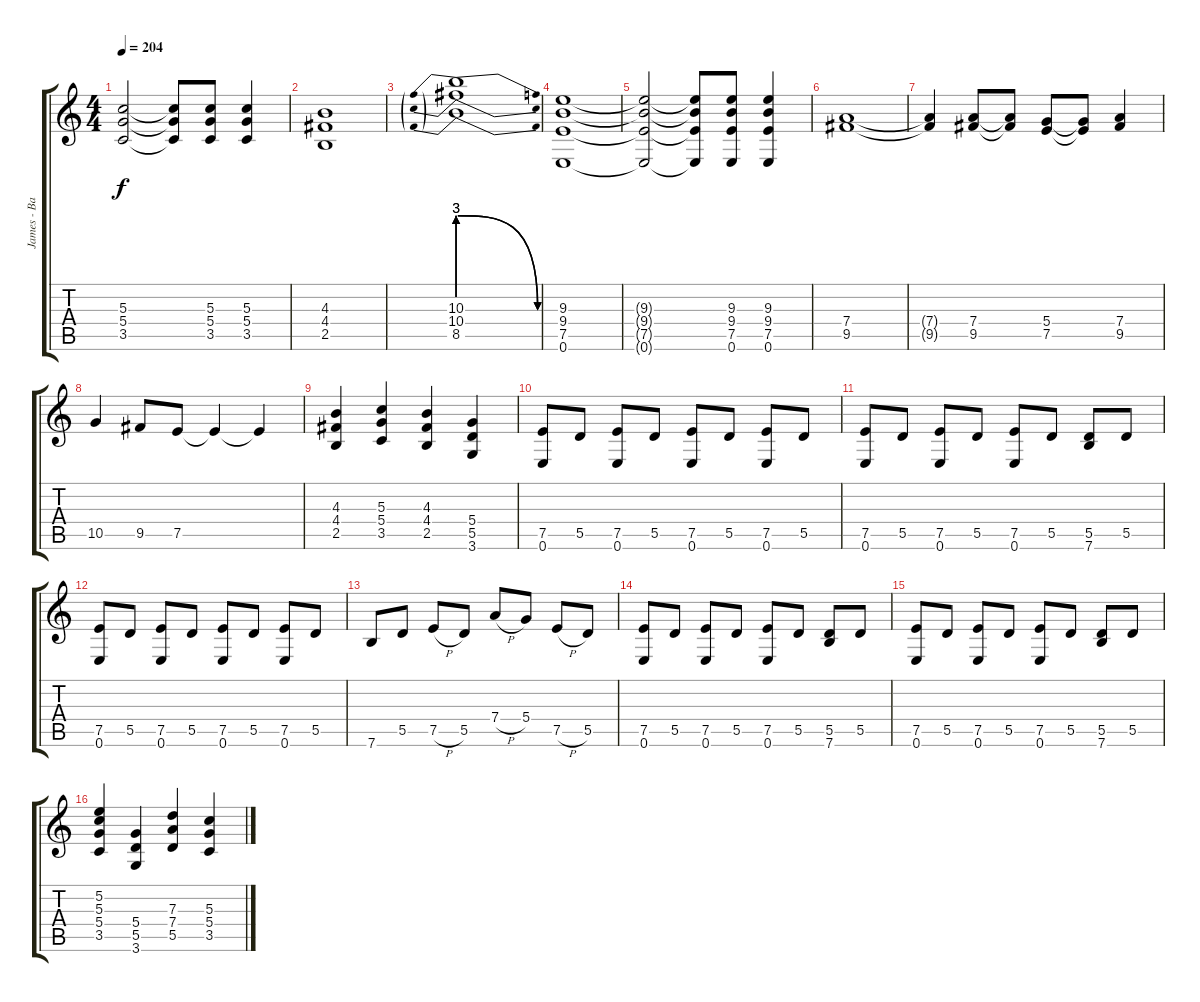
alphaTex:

\track ("James - Back Guitar" "James - Ba") {instrument overdrivenguitar}
\staff {score tabs}
\tuning (E4 B3 G3 D3 A2 E2) {hide}
\ts (4 4)
\tempo 204
\clef g2
\ks c
(5.3{t} 5.4{t} 3.5{t}).2{dy f} (5.3{t} 5.4{t} 3.5{t}).8 (5.3 5.4 3.5).8 (5.3 5.4 3.5).4 |
(4.3 4.4 2.5).1 |
(10.3{be (prebendrelease 0 12 60 0)} 10.4{be (prebendrelease 0 12 60 0)} 8.5{be (prebendrelease 0 12 60 0)}).1 |
(9.3 9.4 7.5 0.6).1 |
(9.3{t} 9.4{t} 7.5{t} 0.6{t}).2 (9.3{t} 9.4{t} 7.5{t} 0.6{t}).8 (9.3 9.4 7.5 0.6).8 (9.3 9.4 7.5 0.6).4 |
(7.4 9.5).1 |
(7.4{t} 9.5{t}).4 (7.4 9.5).8 (7.4{t} 9.5{t}).8 (5.4 7.5).8 (5.4{t} 7.5{t}).8 (7.4 9.5).4 |
10.5.4 9.5.8 7.5.8 7.5{t}.4 7.5{t}.4 |
(4.3 4.4 2.5).4 (5.3 5.4 3.5).4 (4.3 4.4 2.5).4 (5.4 5.5 3.6).4 |
(7.5 0.6).8 5.5.8 (7.5 0.6).8 5.5.8 (7.5 0.6).8 5.5.8 (7.5 0.6).8 5.5.8 |
(7.5 0.6).8 5.5.8 (7.5 0.6).8 5.5.8 (7.5 0.6).8 5.5.8 (5.5 7.6).8 5.5.8 |
(7.5 0.6).8 5.5.8 (7.5 0.6).8 5.5.8 (7.5 0.6).8 5.5.8 (7.5 0.6).8 5.5.8 |
7.6.8 5.5.8 7.5{h}.8 5.5.8 7.4{h}.8 5.4.8 7.5{h}.8 5.5.8 |
(7.5 0.6).8 5.5.8 (7.5 0.6).8 5.5.8 (7.5 0.6).8 5.5.8 (5.5 7.6).8 5.5.8 |
(7.5 0.6).8 5.5.8 (7.5 0.6).8 5.5.8 (7.5 0.6).8 5.5.8 (5.5 7.6).8 5.5.8 |
(5.2 5.3 5.4 3.5).4 (5.4 5.5 3.6).4 (7.3 7.4 5.5).4 (5.3 5.4 3.5).4
